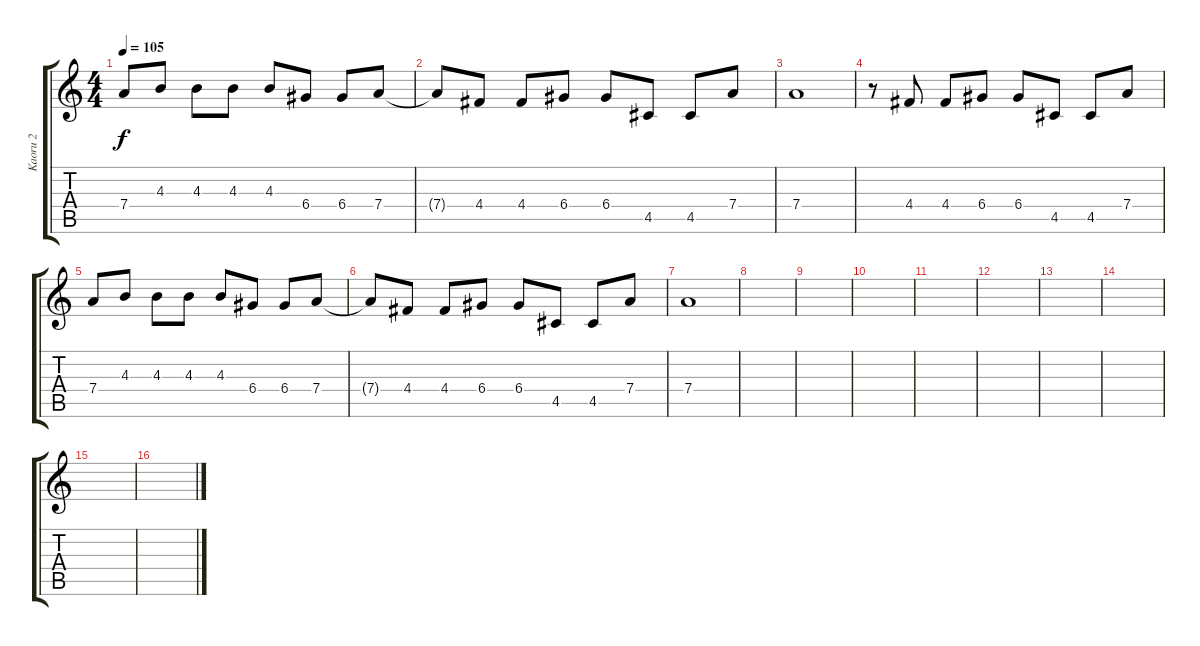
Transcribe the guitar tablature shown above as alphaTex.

\track ("Kaoru 2" "Kaoru 2") {instrument electricguitarclean}
\staff {score tabs}
\tuning (E4 B3 G3 D3 A2 E2) {hide}
\ts (4 4)
\tempo 105
\clef g2
\ks c
7.4.8{dy f} 4.3.8 4.3.8 4.3.8 4.3.8 6.4.8 6.4.8 7.4.8 |
7.4{t}.8 4.4.8 4.4.8 6.4.8 6.4.8 4.5.8 4.5.8 7.4.8 |
7.4.1 |
r.8 4.4.8 4.4.8 6.4.8 6.4.8 4.5.8 4.5.8 7.4.8 |
7.4.8 4.3.8 4.3.8 4.3.8 4.3.8 6.4.8 6.4.8 7.4.8 |
\section ("" "")
7.4{t}.8 4.4.8 4.4.8 6.4.8 6.4.8 4.5.8 4.5.8 7.4.8 |
7.4.1 |
|
|
|
|
|
|
|
|
\section ("" "")
